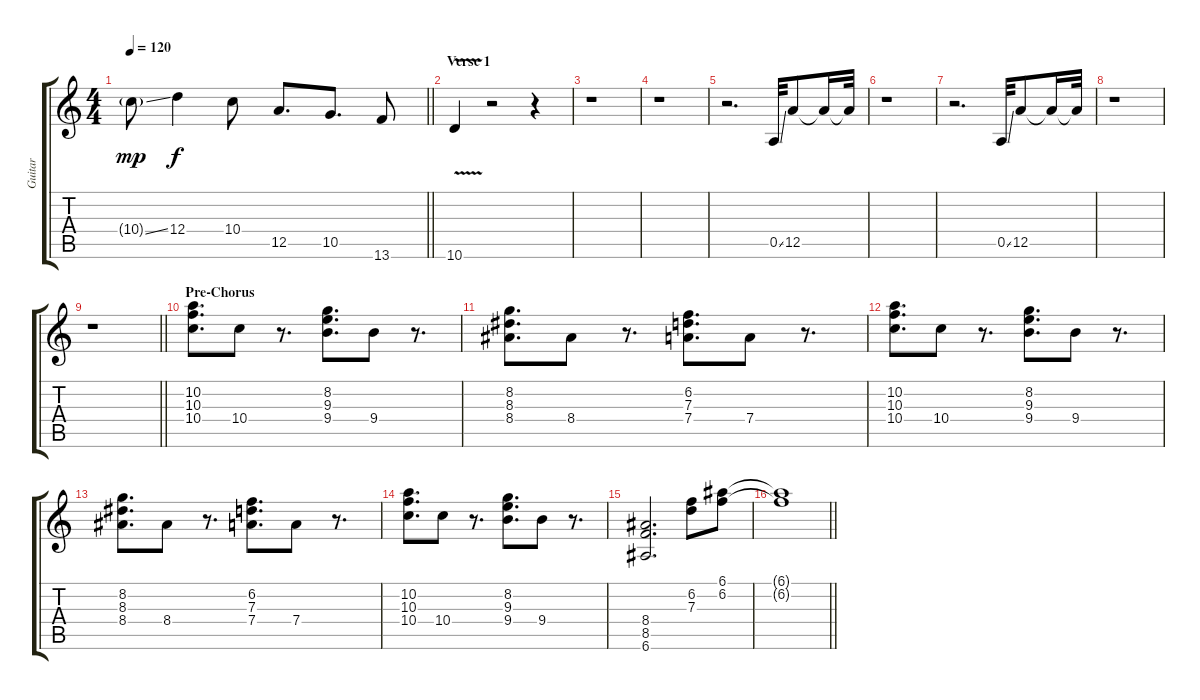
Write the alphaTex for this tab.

\track ("Guitar" "Guitar") {instrument electricguitarjazz}
\staff {score tabs}
\tuning (E4 B3 G3 D3 A2 E2) {hide}
\ts (4 4)
\tempo 120
\clef g2
\barLineRight lightlight
\ks c
10.4{ss g}.8{dy mp} 12.4.4{dy f} 10.4.8 12.5.8{d} 10.5.8{d} 13.6.8 |
\section ("" "Verse 1")
10.6{v}.4 r.2 r.4 |
r.1 |
r.1 |
r.2{d} 0.5{ss}.32 12.5.8 12.5{t}.16 12.5{t}.32 |
r.1 |
r.2{d} 0.5{ss}.32 12.5.8 12.5{t}.16 12.5{t}.32 |
r.1 |
\barLineRight lightlight
r.1 |
\section ("" "Pre-Chorus")
(10.2 10.3 10.4).8{d volume 8 instrument electricguitarclean} 10.4.8 r.8{d} (8.2 9.3 9.4).8{d} 9.4.8 r.8{d} |
(8.2 8.3 8.4).8{d} 8.4.8 r.8{d} (6.2 7.3 7.4).8{d} 7.4.8 r.8{d} |
(10.2 10.3 10.4).8{d} 10.4.8 r.8{d} (8.2 9.3 9.4).8{d} 9.4.8 r.8{d} |
(8.2 8.3 8.4).8{d} 8.4.8 r.8{d} (6.2 7.3 7.4).8{d} 7.4.8 r.8{d} |
(10.2 10.3 10.4).8{d} 10.4.8 r.8{d} (8.2 9.3 9.4).8{d} 9.4.8 r.8{d} |
(8.4 8.5 6.6).2{d} (6.2 7.3).8 (6.1 6.2).8 |
\barLineRight lightlight
(6.1{t} 6.2{t}).1
